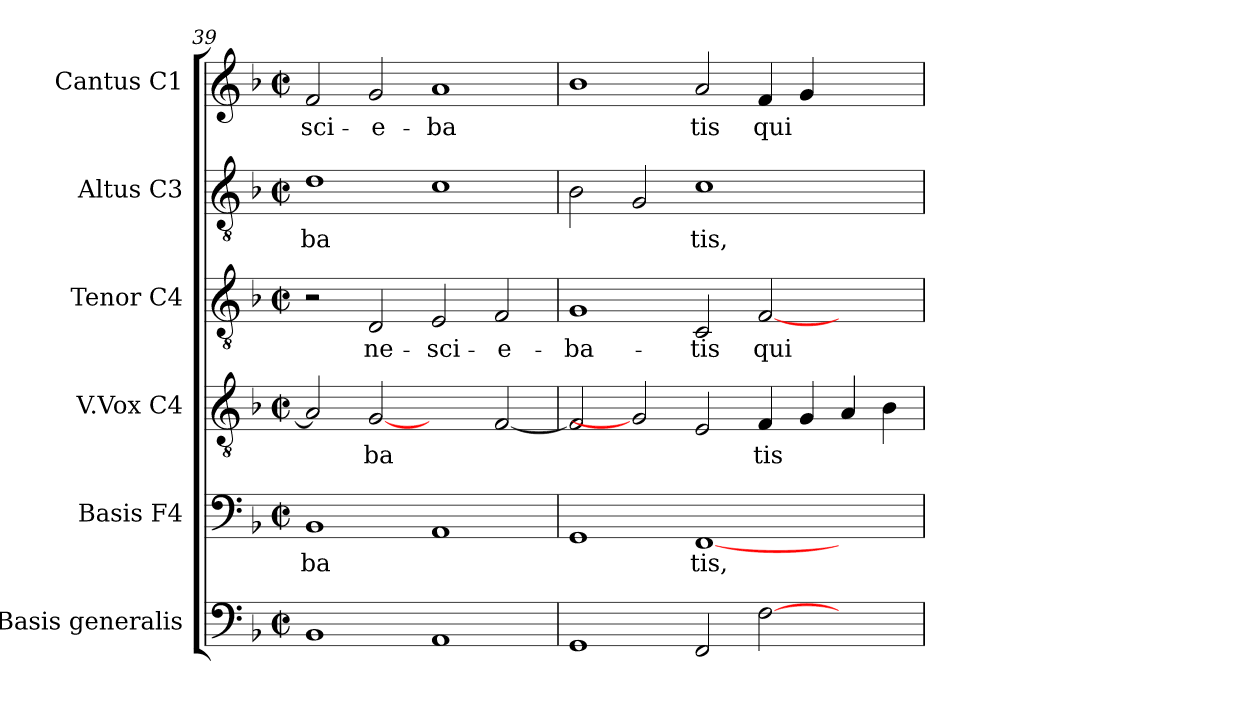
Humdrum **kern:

**kern	**kern	**text	**kern	**text	**kern	**text	**kern	**text	**kern	**text
*part6	*part5	*part5	*part4	*part4	*part3	*part3	*part2	*part2	*part1	*part1
*staff6	*staff5	*staff5	*staff4	*staff4	*staff3	*staff3	*staff2	*staff2	*staff1	*staff1
*I"Basis  generalis	*I"Basis  F4	*	*I"V.Vox  C4	*	*I"Tenor  C4	*	*I"Altus  C3	*	*I"Cantus  C1	*
*	*I'B	*	*	*	*I'T	*	*I'A	*	*I'C	*
*clefF4	*clefF4	*	*clefGv2	*	*clefGv2	*	*clefGv2	*	*clefG2	*
*k[b-]	*k[b-]	*	*k[b-]	*	*k[b-]	*	*k[b-]	*	*k[b-]	*
*F:	*F:	*	*F:	*	*F:	*	*F:	*	*F:	*
*M2/2	*M2/2	*	*M2/2	*	*M2/2	*	*M2/2	*	*M2/2	*
*met(c|)	*met(c|)	*	*met(c|)	*	*met(c|)	*	*met(c|)	*	*met(c|)	*
=39	=39	=39	=39	=39	=39	=39	=39	=39	=39	=39
!	!	!LO:LY:b:cj	!	!LO:LY:b:cj	!	!	!	!LO:LY:b:cj	!	!LO:LY:b:cj
1BB-	1BB-	-ba-	2A/]	.	2r	.	1d	-ba-	2f/	-sci-
!	!	!	!	!LO:LY:b:cj	!	!LO:LY:b:cj	!	!	!	!LO:LY:b:cj
.	.	.	[2G	ba-	2D/	ne-	.	.	2g/	-e-
!	!	!LO:LY:b:cj	!	!	!	!LO:LY:b:cj	!	!LO:LY:b:cj	!	!LO:LY:b:cj
1AA	1AA	--	2ryy	.	2E/	-sci-	1c	--	1a	-ba-
!	!	!	!	!LO:LY:b:cj	!	!LO:LY:b:cj	!	!	!	!
.	.	.	[<2F/	--	2F/	-e-	.	.	.	.
=40	=40	=40	=40	=40	=40	=40	=40	=40	=40	=40
!	!	!LO:LY:b:cj	!	!LO:LY:b:cj	!	!LO:LY:b:cj	!	!LO:LY:b:cj	!	!LO:LY:b:cj
1GG	1GG	--	2F/]	--	1G	-ba-	2B-\	--	1b-	--
!	!	!	!	!	!	!	!	!LO:LY:b:cj	!	!
.	.	.	2G]	.	.	.	2G/	--	.	.
!	!	!LO:LY:b:cj	!	!LO:LY:b:cj	!	!LO:LY:b:cj	!	!LO:LY:b:cj	!	!LO:LY:b:cj
2FF/	[<1FF	-tis,	2E/	--	2C/	-tis	1c	-tis,	2a/	-tis
!	!	!	!	!LO:LY:b:cj	!	!LO:LY:b:cj	!	!	!	!LO:LY:b:cj
[>2F\	.	.	4F/	-tis	[<2F/	qui-	.	.	4f/	qui-
!	!	!	!	!LO:LY:b:cj	!	!	!	!	!	!LO:LY:b:cj
.	.	.	4G/	.	.	.	.	.	4g/	--
!	!	!	!	!LO:LY:b:cj	!	!	!	!	!	!
2ryy	2ryy	.	4A/	.	2ryy	.	2ryy	.	2ryy	.
!	!	!	!	!LO:LY:b:cj	!	!	!	!	!	!
.	.	.	4B-\	.	.	.	.	.	.	.
=	=	=	=	=	=	=	=	=	=	=
*-	*-	*-	*-	*-	*-	*-	*-	*-	*-	*-
